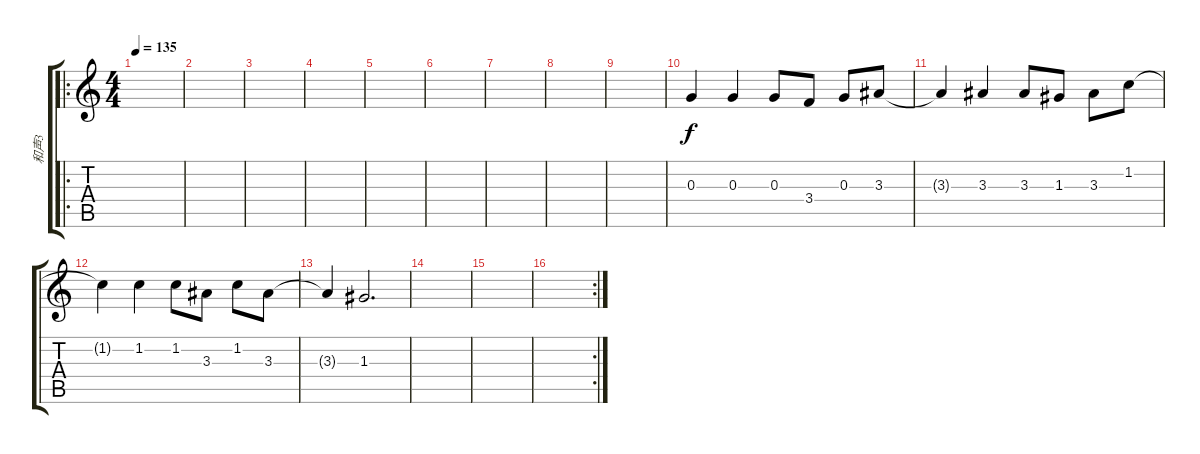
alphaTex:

\track ("和声3" "和声3") {instrument acousticguitarnylon}
\staff {score tabs}
\tuning (E4 B3 G3 D3 A2 E2) {hide}
\ro
\ts (4 4)
\tempo 135
\clef g2
\ks c
|
|
|
|
|
|
|
|
|
0.3.4 0.3.4 0.3.8 3.4.8 0.3.8 3.3.8 |
3.3{t}.4 3.3.4 3.3.8 1.3.8 3.3.8 1.2.8 |
1.2{t}.4 1.2.4 1.2.8 3.3.8 1.2.8 3.3.8 |
3.3{t}.4 1.3.2{d} |
|
|
\rc 2
